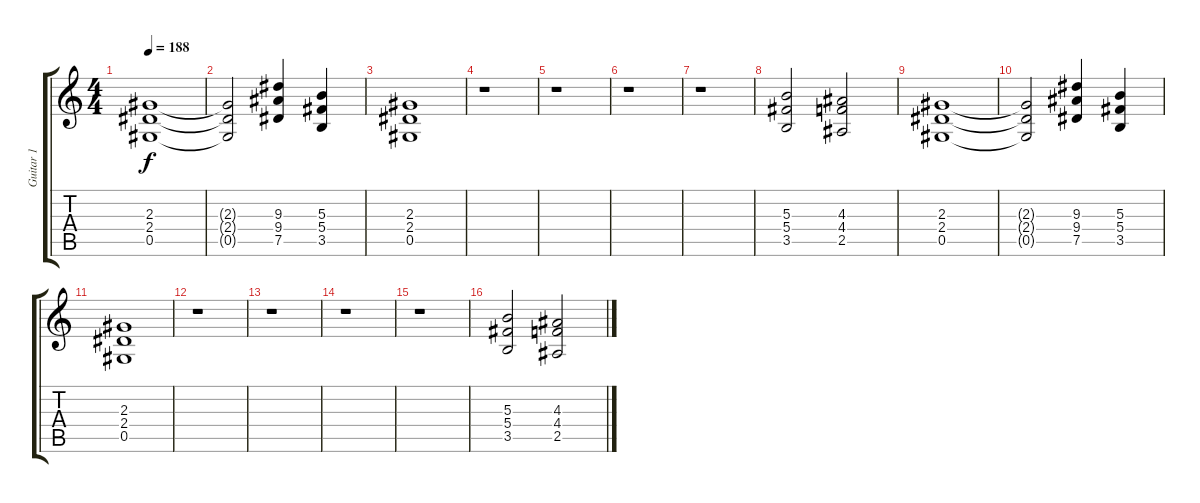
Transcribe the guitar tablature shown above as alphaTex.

\track ("Guitar 1" "Guitar 1") {instrument distortionguitar}
\staff {score tabs}
\tuning (Eb4 Bb3 Gb3 Db3 Ab2 Eb2) {hide}
\ts (4 4)
\tempo 188
\clef g2
\ks c
(2.3 2.4 0.5).1{dy f} |
(2.3{t} 2.4{t} 0.5{t}).2 (9.3 9.4 7.5).4 (5.3 5.4 3.5).4 |
(2.3 2.4 0.5).1 |
r.1 |
r.1 |
r.1 |
r.1 |
(5.3 5.4 3.5).2 (4.3 4.4 2.5).2 |
(2.3 2.4 0.5).1 |
(2.3{t} 2.4{t} 0.5{t}).2 (9.3 9.4 7.5).4 (5.3 5.4 3.5).4 |
(2.3 2.4 0.5).1 |
r.1 |
r.1 |
r.1 |
r.1 |
(5.3 5.4 3.5).2 (4.3 4.4 2.5).2
